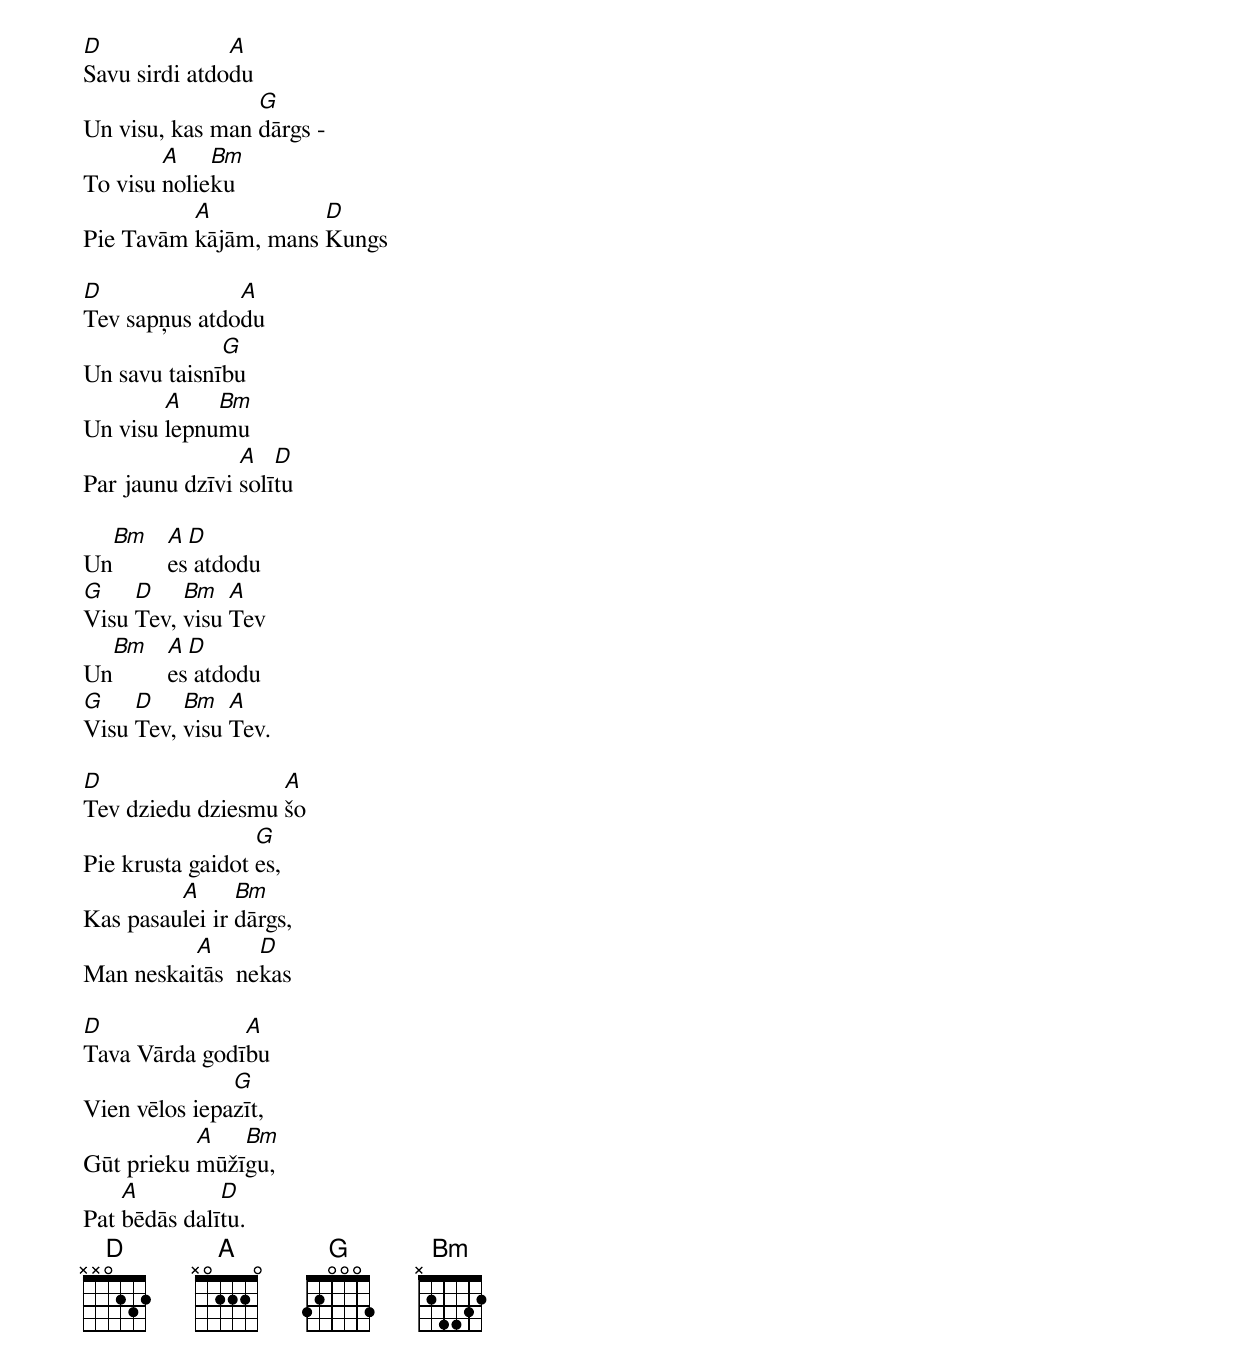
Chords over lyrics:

D              A
Savu sirdi atdodu
                 G
Un visu, kas man dārgs -
        A    Bm
To visu nolieku
          A           D
Pie Tavām kājām, mans Kungs

D              A
Tev sapņus atdodu
              G
Un savu taisnību
        A    Bm
Un visu lepnumu
                A   D
Par jaunu dzīvi solītu

  Bm A D
Un   es atdodu
G    D    Bm   A
Visu Tev, visu Tev
  Bm A D
Un   es atdodu
G    D    Bm   A
Visu Tev, visu Tev.

D                  A
Tev dziedu dziesmu šo
                  G
Pie krusta gaidot es,
         A      Bm
Kas pasaulei ir dārgs,
          A      D
Man neskaitās  nekas

D              A
Tava Vārda godību
               G
Vien vēlos iepazīt,
           A   Bm
Gūt prieku mūžīgu,
    A         D
Pat bēdās dalītu.
